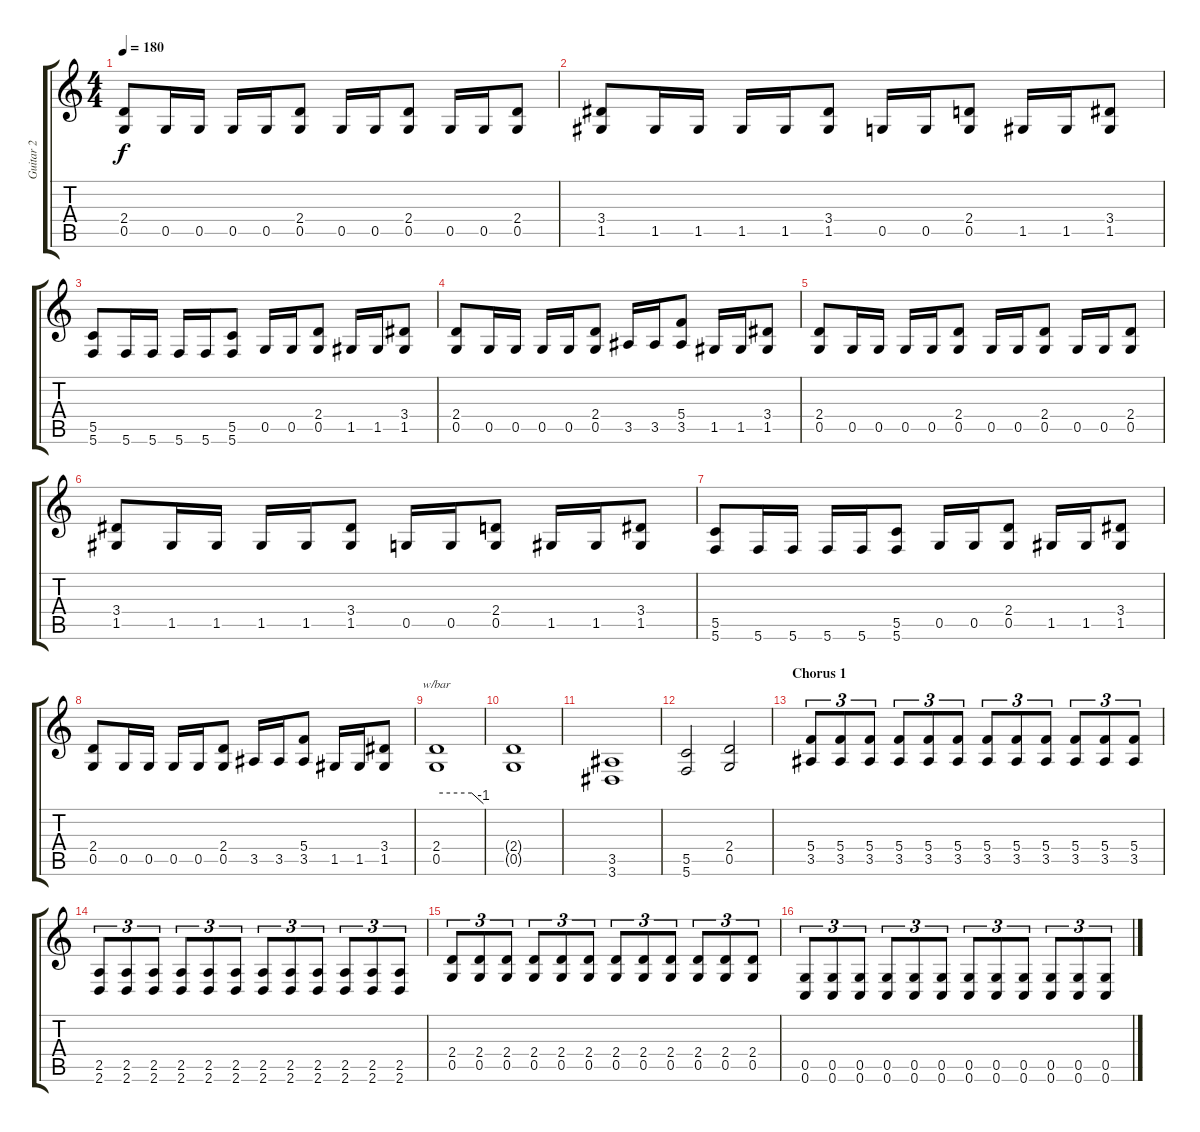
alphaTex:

\track ("Guitar 2" "Guitar 2") {instrument distortionguitar}
\staff {score tabs}
\tuning (D4 A3 F3 C3 G2 C2) {hide}
\ts (4 4)
\tempo 180
\clef g2
\ks c
(2.4 0.5).8{dy f} 0.5.16 0.5.16 0.5.16 0.5.16 (2.4 0.5).8 0.5.16 0.5.16 (2.4 0.5).8 0.5.16 0.5.16 (2.4 0.5).8 |
(3.4 1.5).8 1.5.16 1.5.16 1.5.16 1.5.16 (3.4 1.5).8 0.5.16 0.5.16 (2.4 0.5).8 1.5.16 1.5.16 (3.4 1.5).8 |
(5.5 5.6).8 5.6.16 5.6.16 5.6.16 5.6.16 (5.5 5.6).8 0.5.16 0.5.16 (2.4 0.5).8 1.5.16 1.5.16 (3.4 1.5).8 |
(2.4 0.5).8 0.5.16 0.5.16 0.5.16 0.5.16 (2.4 0.5).8 3.5.16 3.5.16 (5.4 3.5).8 1.5.16 1.5.16 (3.4 1.5).8 |
(2.4 0.5).8 0.5.16 0.5.16 0.5.16 0.5.16 (2.4 0.5).8 0.5.16 0.5.16 (2.4 0.5).8 0.5.16 0.5.16 (2.4 0.5).8 |
(3.4 1.5).8 1.5.16 1.5.16 1.5.16 1.5.16 (3.4 1.5).8 0.5.16 0.5.16 (2.4 0.5).8 1.5.16 1.5.16 (3.4 1.5).8 |
(5.5 5.6).8 5.6.16 5.6.16 5.6.16 5.6.16 (5.5 5.6).8 0.5.16 0.5.16 (2.4 0.5).8 1.5.16 1.5.16 (3.4 1.5).8 |
(2.4 0.5).8 0.5.16 0.5.16 0.5.16 0.5.16 (2.4 0.5).8 3.5.16 3.5.16 (5.4 3.5).8 1.5.16 1.5.16 (3.4 1.5).8 |
(2.4 0.5).1{tbe (custom default 0 0 45 0 60 -4)} |
(2.4{t} 0.5{t}).1 |
(3.5 3.6).1 |
(5.5 5.6).2 (2.4 0.5).2 |
\section ("" "Chorus 1")
(5.4 3.5).8{tu (3 2)} (5.4 3.5).8{tu (3 2)} (5.4 3.5).8{tu (3 2)} (5.4 3.5).8{tu (3 2)} (5.4 3.5).8{tu (3 2)} (5.4 3.5).8{tu (3 2)} (5.4 3.5).8{tu (3 2)} (5.4 3.5).8{tu (3 2)} (5.4 3.5).8{tu (3 2)} (5.4 3.5).8{tu (3 2)} (5.4 3.5).8{tu (3 2)} (5.4 3.5).8{tu (3 2)} |
(2.5 2.6).8{tu (3 2)} (2.5 2.6).8{tu (3 2)} (2.5 2.6).8{tu (3 2)} (2.5 2.6).8{tu (3 2)} (2.5 2.6).8{tu (3 2)} (2.5 2.6).8{tu (3 2)} (2.5 2.6).8{tu (3 2)} (2.5 2.6).8{tu (3 2)} (2.5 2.6).8{tu (3 2)} (2.5 2.6).8{tu (3 2)} (2.5 2.6).8{tu (3 2)} (2.5 2.6).8{tu (3 2)} |
(2.4 0.5).8{tu (3 2)} (2.4 0.5).8{tu (3 2)} (2.4 0.5).8{tu (3 2)} (2.4 0.5).8{tu (3 2)} (2.4 0.5).8{tu (3 2)} (2.4 0.5).8{tu (3 2)} (2.4 0.5).8{tu (3 2)} (2.4 0.5).8{tu (3 2)} (2.4 0.5).8{tu (3 2)} (2.4 0.5).8{tu (3 2)} (2.4 0.5).8{tu (3 2)} (2.4 0.5).8{tu (3 2)} |
(0.5 0.6).8{tu (3 2)} (0.5 0.6).8{tu (3 2)} (0.5 0.6).8{tu (3 2)} (0.5 0.6).8{tu (3 2)} (0.5 0.6).8{tu (3 2)} (0.5 0.6).8{tu (3 2)} (0.5 0.6).8{tu (3 2)} (0.5 0.6).8{tu (3 2)} (0.5 0.6).8{tu (3 2)} (0.5 0.6).8{tu (3 2)} (0.5 0.6).8{tu (3 2)} (0.5 0.6).8{tu (3 2)}
